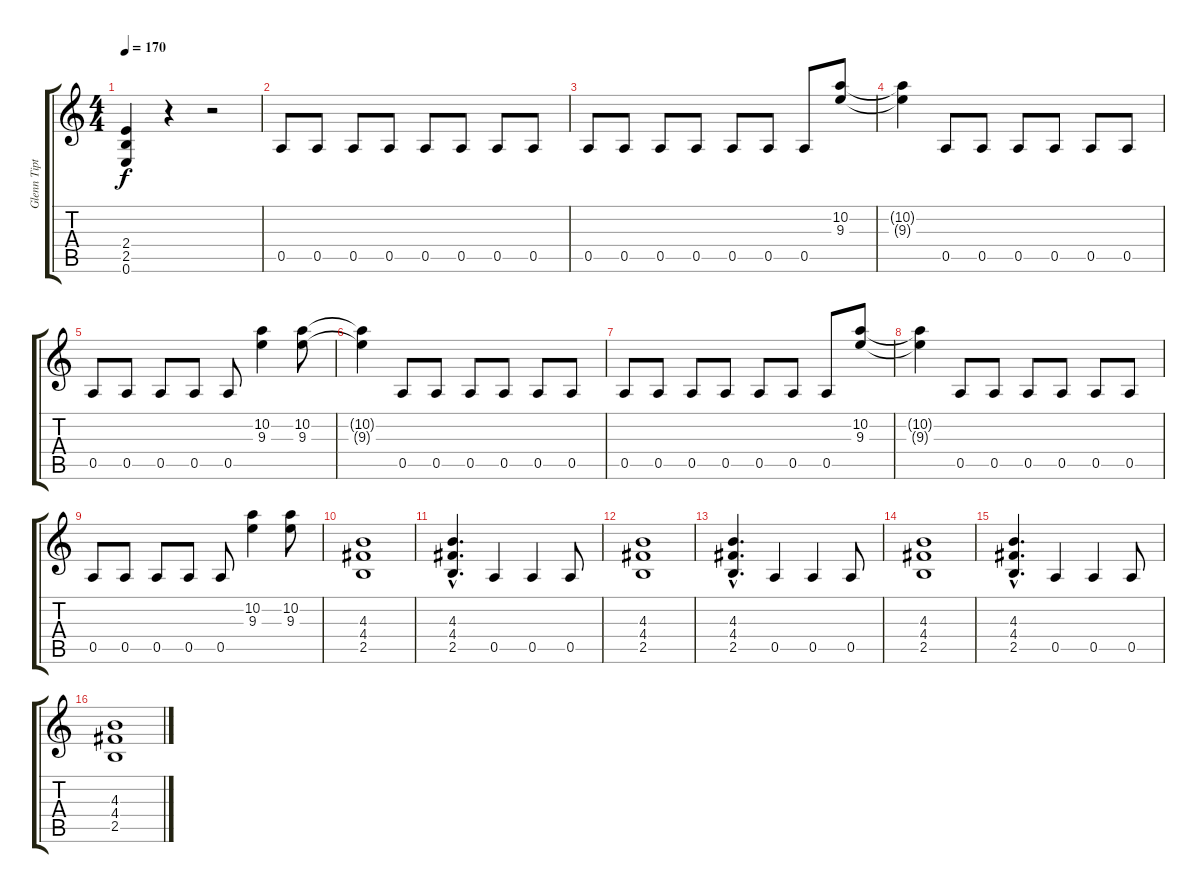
\track ("Glenn Tipton (Distortion Guitar)" "Glenn Tipt") {instrument distortionguitar}
\staff {score tabs}
\tuning (E4 B3 G3 D3 A2 E2) {hide}
\ts (4 4)
\tempo 170
\clef g2
\ks c
(2.4{t} 2.5{t} 0.6{t}).4{dy f} r.4 r.2 |
0.5.8 0.5.8 0.5.8 0.5.8 0.5.8 0.5.8 0.5.8 0.5.8 |
0.5.8 0.5.8 0.5.8 0.5.8 0.5.8 0.5.8 0.5.8 (10.2 9.3).8 |
(10.2{t} 9.3{t}).4 0.5.8 0.5.8 0.5.8 0.5.8 0.5.8 0.5.8 |
0.5.8 0.5.8 0.5.8 0.5.8 0.5.8 (10.2 9.3).4 (10.2 9.3).8 |
(10.2{t} 9.3{t}).4 0.5.8 0.5.8 0.5.8 0.5.8 0.5.8 0.5.8 |
0.5.8 0.5.8 0.5.8 0.5.8 0.5.8 0.5.8 0.5.8 (10.2 9.3).8 |
(10.2{t} 9.3{t}).4 0.5.8 0.5.8 0.5.8 0.5.8 0.5.8 0.5.8 |
0.5.8 0.5.8 0.5.8 0.5.8 0.5.8 (10.2 9.3).4 (10.2 9.3).8 |
(4.3 4.4 2.5).1 |
(4.3{hac} 4.4{hac} 2.5{hac}).4{d} 0.5.4 0.5.4 0.5.8 |
(4.3 4.4 2.5).1 |
(4.3{hac} 4.4{hac} 2.5{hac}).4{d} 0.5.4 0.5.4 0.5.8 |
(4.3 4.4 2.5).1 |
(4.3{hac} 4.4{hac} 2.5{hac}).4{d} 0.5.4 0.5.4 0.5.8 |
(4.3 4.4 2.5).1
